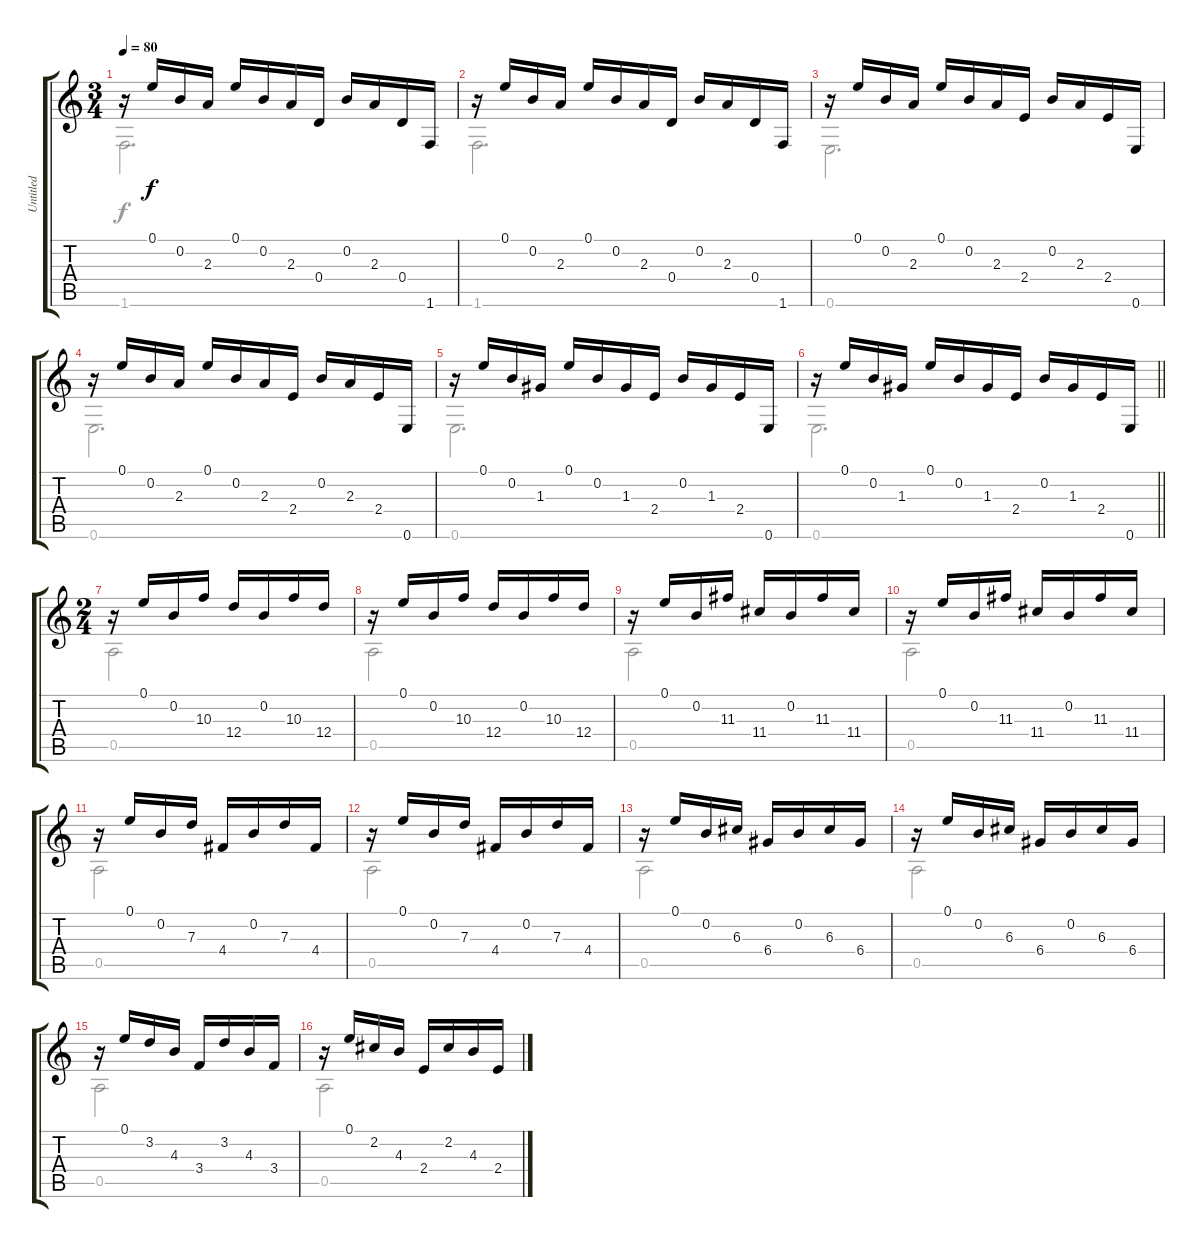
\track ("Untitled" "Untitled") {instrument acousticguitarnylon}
\staff {score tabs}
\tuning (E4 B3 G3 D3 A2 E2) {hide}
\voice
\ts (3 4)
\tempo 80
\clef g2
\ks c
r.16{dy f} 0.1.16 0.2.16 2.3.16 0.1.16 0.2.16 2.3.16 0.4.16 0.2.16 2.3.16 0.4.16 1.6.16 |
r.16 0.1.16 0.2.16 2.3.16 0.1.16 0.2.16 2.3.16 0.4.16 0.2.16 2.3.16 0.4.16 1.6.16 |
r.16 0.1.16 0.2.16 2.3.16 0.1.16 0.2.16 2.3.16 2.4.16 0.2.16 2.3.16 2.4.16 0.6.16 |
r.16 0.1.16 0.2.16 2.3.16 0.1.16 0.2.16 2.3.16 2.4.16 0.2.16 2.3.16 2.4.16 0.6.16 |
r.16 0.1.16 0.2.16 1.3.16 0.1.16 0.2.16 1.3.16 2.4.16 0.2.16 1.3.16 2.4.16 0.6.16 |
\barLineRight lightlight
r.16 0.1.16 0.2.16 1.3.16 0.1.16 0.2.16 1.3.16 2.4.16 0.2.16 1.3.16 2.4.16 0.6.16 |
\ts (2 4)
r.16 0.1.16 0.2.16 10.3.16 12.4.16 0.2.16 10.3.16 12.4.16 |
r.16 0.1.16 0.2.16 10.3.16 12.4.16 0.2.16 10.3.16 12.4.16 |
r.16 0.1.16 0.2.16 11.3.16 11.4.16 0.2.16 11.3.16 11.4.16 |
r.16 0.1.16 0.2.16 11.3.16 11.4.16 0.2.16 11.3.16 11.4.16 |
r.16 0.1.16 0.2.16 7.3.16 4.4.16 0.2.16 7.3.16 4.4.16 |
r.16 0.1.16 0.2.16 7.3.16 4.4.16 0.2.16 7.3.16 4.4.16 |
r.16 0.1.16 0.2.16 6.3.16 6.4.16 0.2.16 6.3.16 6.4.16 |
r.16 0.1.16 0.2.16 6.3.16 6.4.16 0.2.16 6.3.16 6.4.16 |
r.16 0.1.16 3.2.16 4.3.16 3.4.16 3.2.16 4.3.16 3.4.16 |
r.16 0.1.16 2.2.16 4.3.16 2.4.16 2.2.16 4.3.16 2.4.16
\voice
\clef g2
\ottava regular
\simile none
\ks c
1.6.2{d dy f} |
1.6.2{d} |
0.6.2{d} |
0.6.2{d} |
0.6.2{d} |
\barLineRight lightlight
0.6.2{d} |
0.5.2 |
0.5.2 |
0.5.2 |
0.5.2 |
0.5.2 |
0.5.2 |
0.5.2 |
0.5.2 |
0.5.2 |
0.5.2
